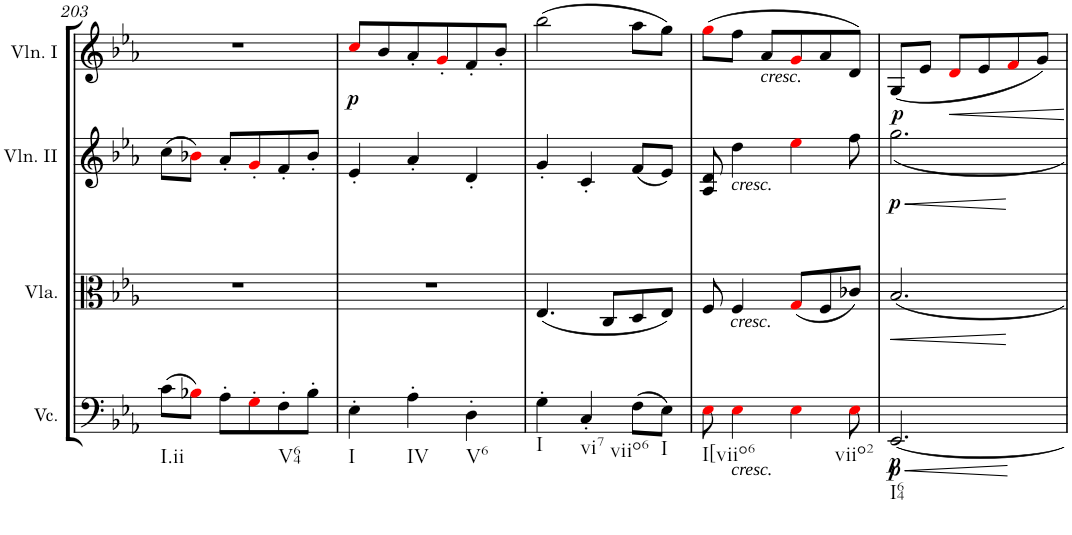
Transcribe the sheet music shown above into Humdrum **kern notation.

**kern	**dynam	**kern	**kern	**dynam	**kern	**dynam
*part4	*part4	*part3	*part2	*part2	*part1	*part1
*staff4	*staff4	*staff3	*staff2	*staff2	*staff1	*staff1
*I"Violoncello	*	*I"Viola	*I"Violin II	*	*I"Violin I	*
*I'Vc.	*	*I'Vla.	*I'Vln. II	*	*I'Vln. I	*
!!LO:PB:g=z
*clefG2	*	*clefC3	*clefG2	*	*clefG2	*
*k[b-e-a-]	*	*k[b-e-a-]	*k[b-e-a-]	*	*k[b-e-a-]	*
*E-:	*	*E-:	*E-:	*	*E-:	*
*M3/4	*	*M3/4	*M3/4	*	*M3/4	*
=203	=203	=203	=203	=203	=203	=203
!LO:TX:b:t=I.ii	!	!	!	!	!	!
(8c\L	.	2.r	(8cc\L	.	2.r	.
8B-Xi\J)	.	.	8b-Xi\J)	.	.	.
8A-'\L	.	.	8a-'/L	.	.	.
8G'i\	.	.	8g'i/	.	.	.
!LO:TX:b:t=V64	!	!	!	!	!	!
8F'\	.	.	8f'/	.	.	.
8B-'\J	.	.	8b-'/J	.	.	.
=204	=204	=204	=204	=204	=204	=204
!LO:TX:b:t=I	!	!	!	!	!	!
!	!	!	!	!	!	!LO:DY:b
4E-'\	.	2.r	4e-'/	.	8cci/L	p
.	.	.	.	.	8b-/	.
!LO:TX:b:t=IV	!	!	!	!	!	!
4A-'\	.	.	4a-'/	.	8a-'/	.
.	.	.	.	.	8g'i/	.
!LO:TX:b:t=V6	!	!	!	!	!	!
4D'\	.	.	4d'/	.	8f'/	.
.	.	.	.	.	8b-'/J	.
=205	=205	=205	=205	=205	=205	=205
!LO:TX:b:t=I	!	!	!	!	!	!
4G'\	.	(4.E-/	4g'/	.	(2bb-\	.
!LO:TX:b:t=vi7	!	!	!	!	!	!
4C'/	.	.	4c'/	.	.	.
.	.	8C/L	.	.	.	.
!LO:TX:b:t=viio6	!	!	!	!	!	!
(8F\L	.	8D/	(8f/L	.	8aa-\L	.
!LO:TX:b:t=I	!	!	!	!	!	!
8E-\J)	.	8E-/J)	8e-/J)	.	8gg\J)	.
=206	=206	=206	=206	=206	=206	=206
!LO:TX:b:t=I[viio6	!	!	!	!	!	!
8E-i\	.	8F/	8A-/ 8d/	.	(8ggi\L	.
!	!	!	!LO:TX:b:i:t=cresc.	!	!	!
!	!	!LO:TX:b:i:t=cresc.	!	!	!	!
!LO:TX:b:i:t=cresc.	!	!	!	!	!	!
4E-i\	.	4F/	4dd\	.	8ff\J	.
!	!	!	!	!	!LO:TX:b:i:t=cresc.	!
.	.	.	.	.	8a-/L	.
4E-i\	.	(8Gi/L	4ee-i\	.	8gi/	.
.	.	8F/	.	.	8a-/	.
!LO:TX:b:t=viio2	!	!	!	!	!	!
8E-i\	.	8c-X/J)	8ff\	.	8d/J)	.
=207	=207	=207	=207	=207	=207	=207
!LO:TX:b:t=I64	!	!	!	!	!	!
!	!LO:DY:b	!	!	!	!	!
!	!LO:DY:n=1:b	!	!	!LO:DY:b	!	!
!	!	!	!	!LO:DY:n=1:a	!	!
[2.EE-/	p p	2.B-/	2.gg\	p p	(8G/L	.
.	.	.	.	.	8e-/J	.
.	.	.	.	.	8di/L	.
.	.	.	.	.	8e-/	.
.	.	.	.	.	8fi/	.
.	.	.	.	.	8g/J)	.
=	=	=	=	=	=	=
*-	*-	*-	*-	*-	*-	*-
